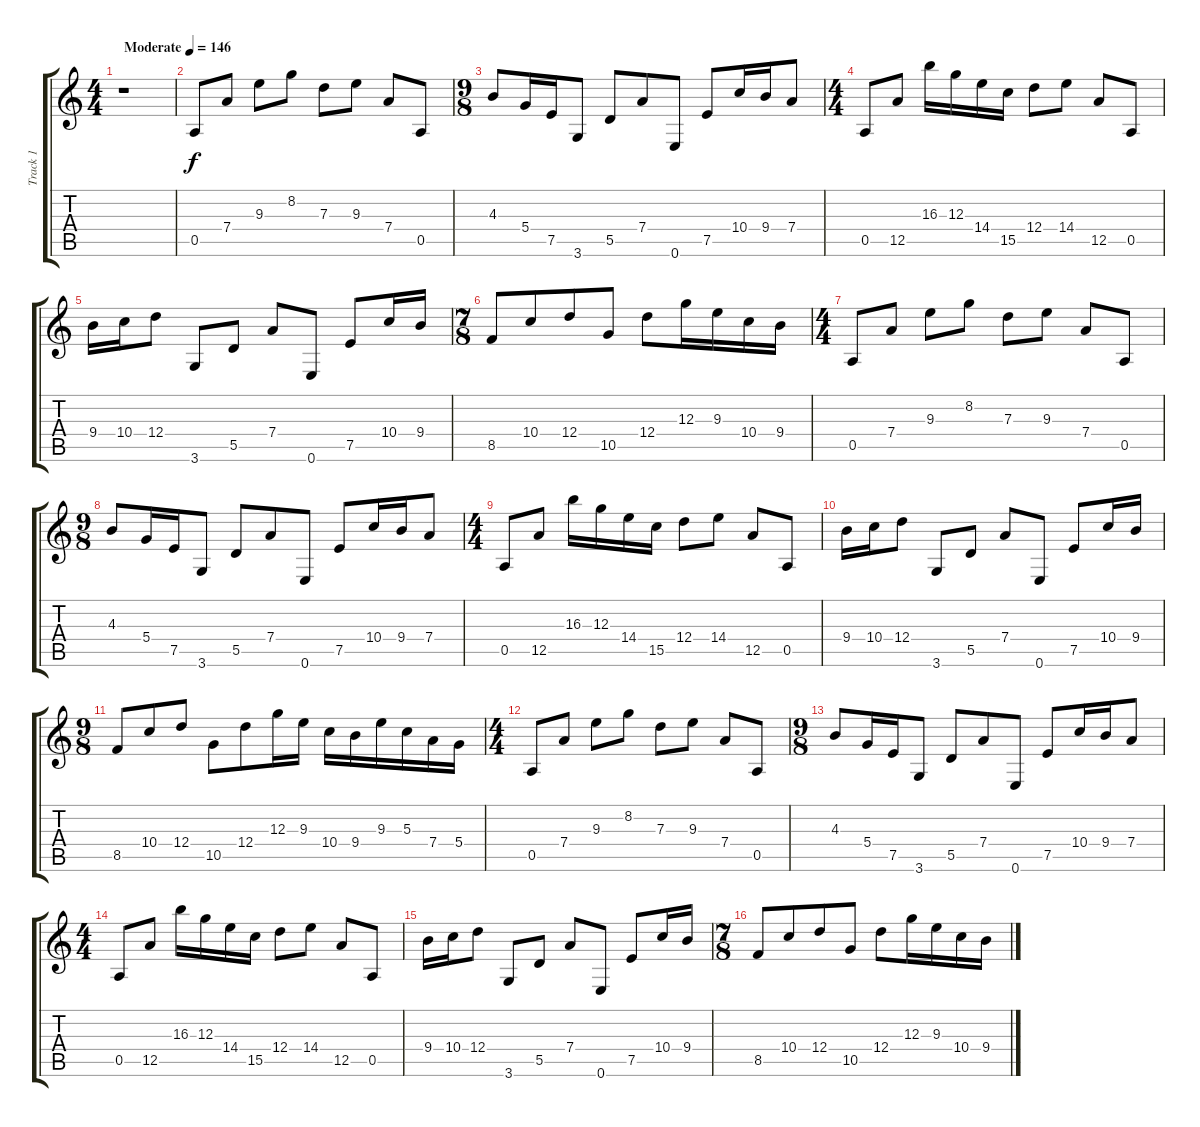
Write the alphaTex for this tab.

\track ("Track 1" "Track 1") {instrument overdrivenguitar}
\staff {score tabs}
\tuning (E4 B3 G3 D3 A2 E2) {hide}
\ts (4 4)
\tempo (146 "Moderate")
\clef g2
\ks c
r.1{dy f instrument overdrivenguitar} |
0.5.8 7.4.8 9.3.8 8.2.8 7.3.8 9.3.8 7.4.8 0.5.8 |
\ts (9 8)
4.3.8 5.4.16 7.5.16 3.6.8 5.5.8 7.4.8 0.6.8 7.5.8 10.4.16 9.4.16 7.4.8 |
\ts (4 4)
0.5.8 12.5.8 16.3.16 12.3.16 14.4.16 15.5.16 12.4.8 14.4.8 12.5.8 0.5.8 |
9.4.16 10.4.16 12.4.8 3.6.8 5.5.8 7.4.8 0.6.8 7.5.8 10.4.16 9.4.16 |
\ts (7 8)
8.5.8 10.4.8 12.4.8 10.5.8 12.4.8 12.3.16 9.3.16 10.4.16 9.4.16 |
\ts (4 4)
0.5.8 7.4.8 9.3.8 8.2.8 7.3.8 9.3.8 7.4.8 0.5.8 |
\ts (9 8)
4.3.8 5.4.16 7.5.16 3.6.8 5.5.8 7.4.8 0.6.8 7.5.8 10.4.16 9.4.16 7.4.8 |
\ts (4 4)
0.5.8 12.5.8 16.3.16 12.3.16 14.4.16 15.5.16 12.4.8 14.4.8 12.5.8 0.5.8 |
9.4.16 10.4.16 12.4.8 3.6.8 5.5.8 7.4.8 0.6.8 7.5.8 10.4.16 9.4.16 |
\ts (9 8)
8.5.8 10.4.8 12.4.8 10.5.8 12.4.8 12.3.16 9.3.16 10.4.16 9.4.16 9.3.16 5.3.16 7.4.16 5.4.16 |
\ts (4 4)
0.5.8 7.4.8 9.3.8 8.2.8 7.3.8 9.3.8 7.4.8 0.5.8 |
\ts (9 8)
4.3.8 5.4.16 7.5.16 3.6.8 5.5.8 7.4.8 0.6.8 7.5.8 10.4.16 9.4.16 7.4.8 |
\ts (4 4)
0.5.8 12.5.8 16.3.16 12.3.16 14.4.16 15.5.16 12.4.8 14.4.8 12.5.8 0.5.8 |
9.4.16 10.4.16 12.4.8 3.6.8 5.5.8 7.4.8 0.6.8 7.5.8 10.4.16 9.4.16 |
\ts (7 8)
8.5.8 10.4.8 12.4.8 10.5.8 12.4.8 12.3.16 9.3.16 10.4.16 9.4.16
